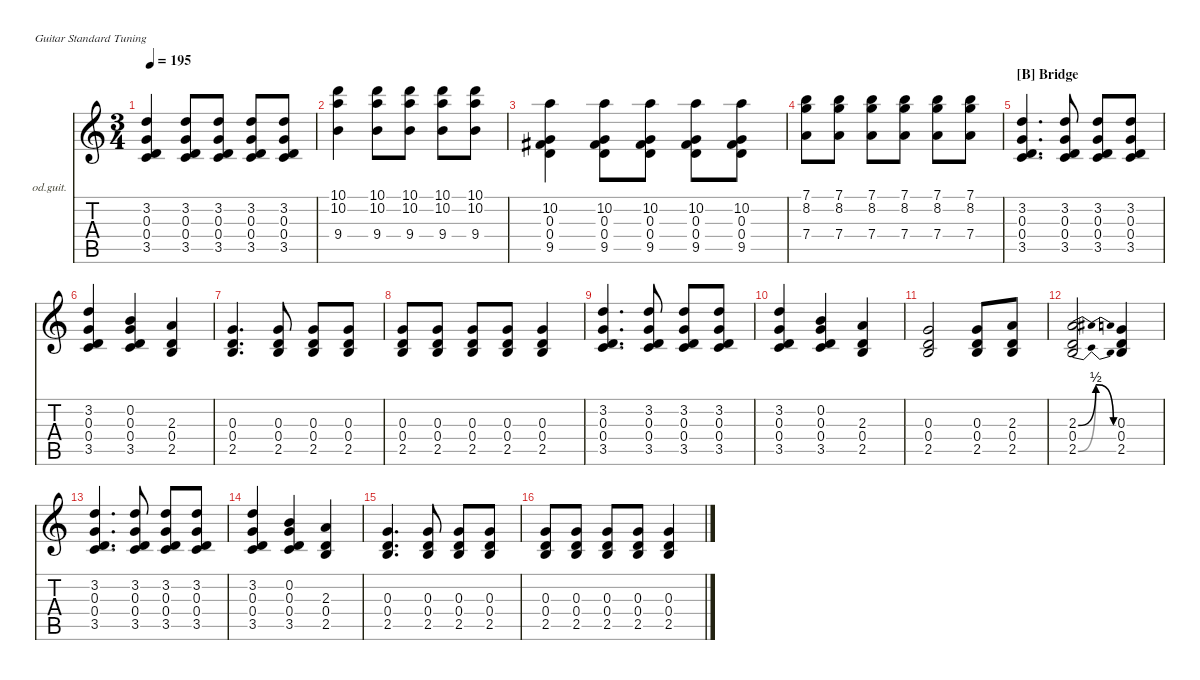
\hideDynamics
\bracketExtendMode nobrackets
\firstSystemTrackNameOrientation horizontal
\track ("Backing Guitar" "od.guit.") {instrument overdrivenguitar}
\staff {score tabs}
\tuning (E4 B3 G3 D3 A2 E2)
\ts (3 4)
\tempo 195
\clef g2
\ks aminor
(3.5 3.2 0.4 0.3).4{dy mf beam Up} (3.2 3.5 0.4 0.3).8{beam Up} (3.2 3.5 0.4 0.3).8{beam Up} (3.2 3.5 0.4 0.3).8{beam Up} (3.2 3.5 0.4 0.3).8{beam Up} |
(10.1 10.2 9.4).4{beam Down} (10.1 10.2 9.4).8{beam Down} (10.1 10.2 9.4).8{beam Down} (10.1 10.2 9.4).8{beam Down} (10.1 10.2 9.4).8{beam Down} |
(9.5{acc #} 10.2 0.3 0.4).4{beam Down} (9.5{acc #} 10.2 0.3 0.4).8{beam Down} (9.5{acc #} 10.2 0.3 0.4).8{beam Down} (9.5{acc #} 10.2 0.3 0.4).8{beam Down} (9.5{acc #} 10.2 0.3 0.4).8{beam Down} |
(7.4 8.2 7.1).8{beam Down} (7.4 8.2 7.1).8{beam Down} (7.4 8.2 7.1).8{beam Down} (7.4 8.2 7.1).8{beam Down} (7.4 8.2 7.1).8{beam Down} (7.1 8.2 7.4).8{beam Down} |
\section ("B" "Bridge")
(3.5 3.2 0.3 0.4).4{d beam Up} (3.5 0.4 0.3 3.2).8{beam Up} (3.5 0.4 0.3 3.2).8{beam Up} (3.5 0.4 0.3 3.2).8{beam Up} |
(3.5 3.2 0.3 0.4).4{beam Up} (0.2 0.3 0.4 3.5).4{beam Up} (2.5 2.3 0.4).4{beam Up} |
(0.3 0.4 2.5).4{d beam Up} (2.5 0.3 0.4).8{beam Up} (2.5 0.3 0.4).8{beam Up} (2.5 0.3 0.4).8{beam Up} |
(2.5 0.3 0.4).8{beam Up} (2.5 0.3 0.4).8{beam Up} (2.5 0.3 0.4).8{beam Up} (2.5 0.3 0.4).8{beam Up} (2.5 0.4 0.3).4{beam Up} |
(3.5 3.2 0.3 0.4).4{d beam Up} (3.5 0.4 0.3 3.2).8{beam Up} (3.5 0.4 0.3 3.2).8{beam Up} (3.5 0.4 0.3 3.2).8{beam Up} |
(3.5 3.2 0.3 0.4).4{beam Up} (0.2 0.3 0.4 3.5).4{beam Up} (2.5 2.3 0.4).4{beam Up} |
(0.3 0.4 2.5).2{beam Up} (2.5 0.3 0.4).8{beam Up} (2.5 2.3 0.4).8{beam Up} |
(2.5{be (bendrelease 0 0 14.399999999999999 2 20.4 2 30 0)} 2.3{be (bendrelease 0 0 14.399999999999999 2 20.4 2 30 0)} 0.4).2{beam Up} (2.5 0.4 0.3).4{beam Up} |
(3.5 3.2 0.3 0.4).4{d beam Up} (3.5 0.4 0.3 3.2).8{beam Up} (3.5 0.4 0.3 3.2).8{beam Up} (3.5 0.4 0.3 3.2).8{beam Up} |
(3.5 3.2 0.3 0.4).4{beam Up} (0.2 0.3 0.4 3.5).4{beam Up} (2.5 2.3 0.4).4{beam Up} |
(0.3 0.4 2.5).4{d beam Up} (2.5 0.3 0.4).8{beam Up} (2.5 0.3 0.4).8{beam Up} (2.5 0.3 0.4).8{beam Up} |
(2.5 0.3 0.4).8{beam Up} (2.5 0.3 0.4).8{beam Up} (2.5 0.3 0.4).8{beam Up} (2.5 0.3 0.4).8{beam Up} (2.5 0.4 0.3).4{beam Up}
